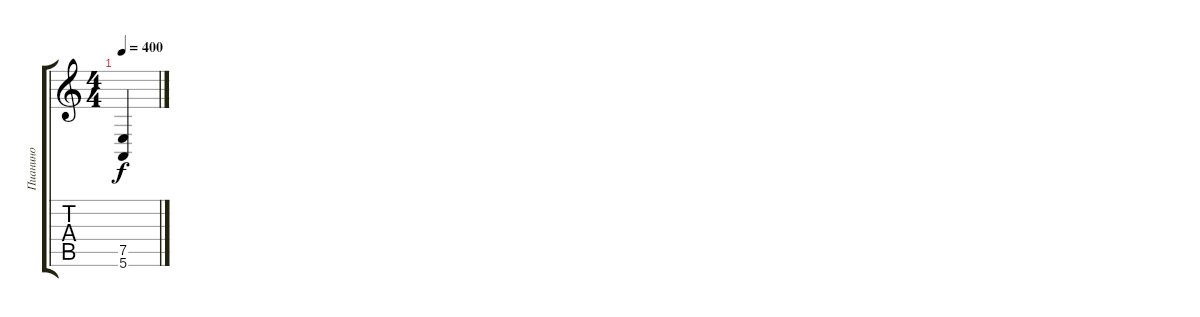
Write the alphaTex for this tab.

\track ("Пианино" "Пианино") {instrument acousticgrandpiano}
\staff {score tabs}
\tuning (E4 B3 G3 D3 A2 E2) {hide}
\ts (4 4)
\tempo 400
\clef g2
\ks c
(7.5 5.6).4{dy f}
